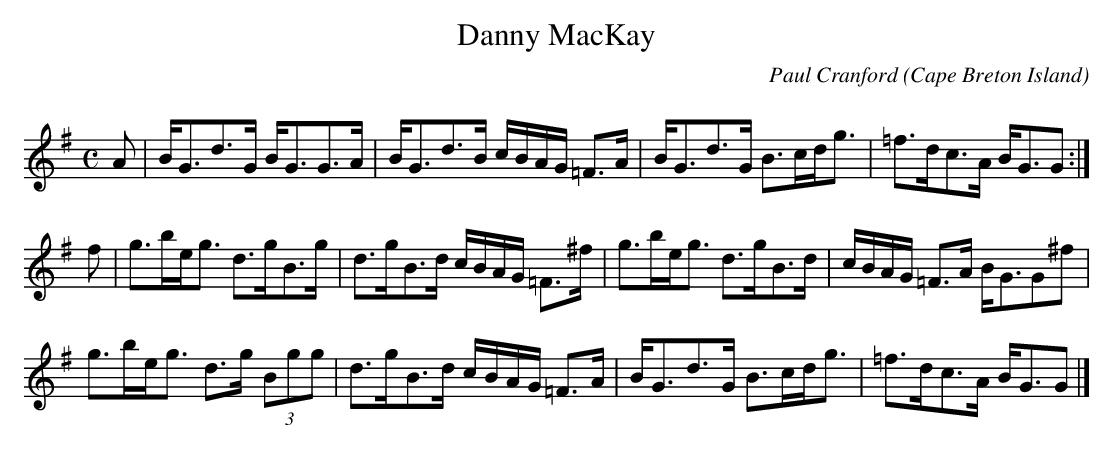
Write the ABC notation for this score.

X:1
T:Danny MacKay
C:Paul Cranford
O:Cape Breton Island
Q:244
L:1/8
M:C
K:G
A|B<Gd>G B<GG>A|B<Gd>B c/B/A/G/ =F>A|B<Gd>G B>cd<g|=f>dc>A B<GG:|
f|g>be<g d>gB>g|d>gB>d c/B/A/G/ =F>^f|g>be<g d>gB>d|c/B/A/G/ =F>A B<GG^f|
g>be<g d>g (3Bgg|d>gB>d c/B/A/G/ =F>A|B<Gd>G B>cd<g|=f>dc>A B<GG|]
